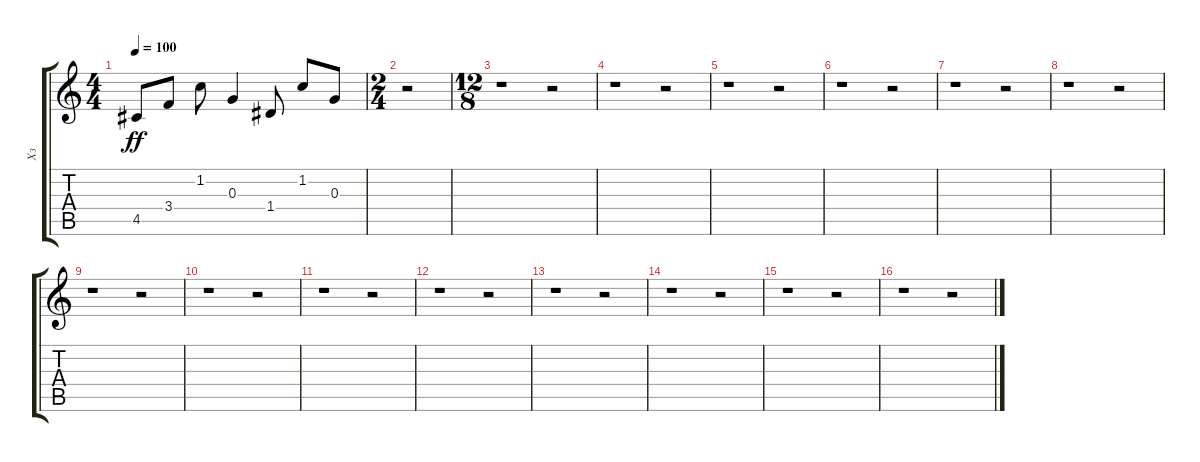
\track ("Хз" "Хз") {instrument electricguitarclean}
\staff {score tabs}
\tuning (E4 B3 G3 D3 A2 E2) {hide}
\ts (4 4)
\tempo 100
\clef g2
\ks c
4.5.8{dy ff} 3.4.8 1.2.8 0.3.4 1.4.8 1.2.8 0.3.8 |
\ts (2 4)
r.2 |
\ts (12 8)
r.1 r.2 |
r.1 r.2 |
r.1 r.2 |
r.1 r.2 |
r.1 r.2 |
r.1 r.2 |
r.1 r.2 |
r.1 r.2 |
r.1 r.2 |
r.1 r.2 |
r.1 r.2 |
r.1 r.2 |
r.1 r.2 |
r.1 r.2
